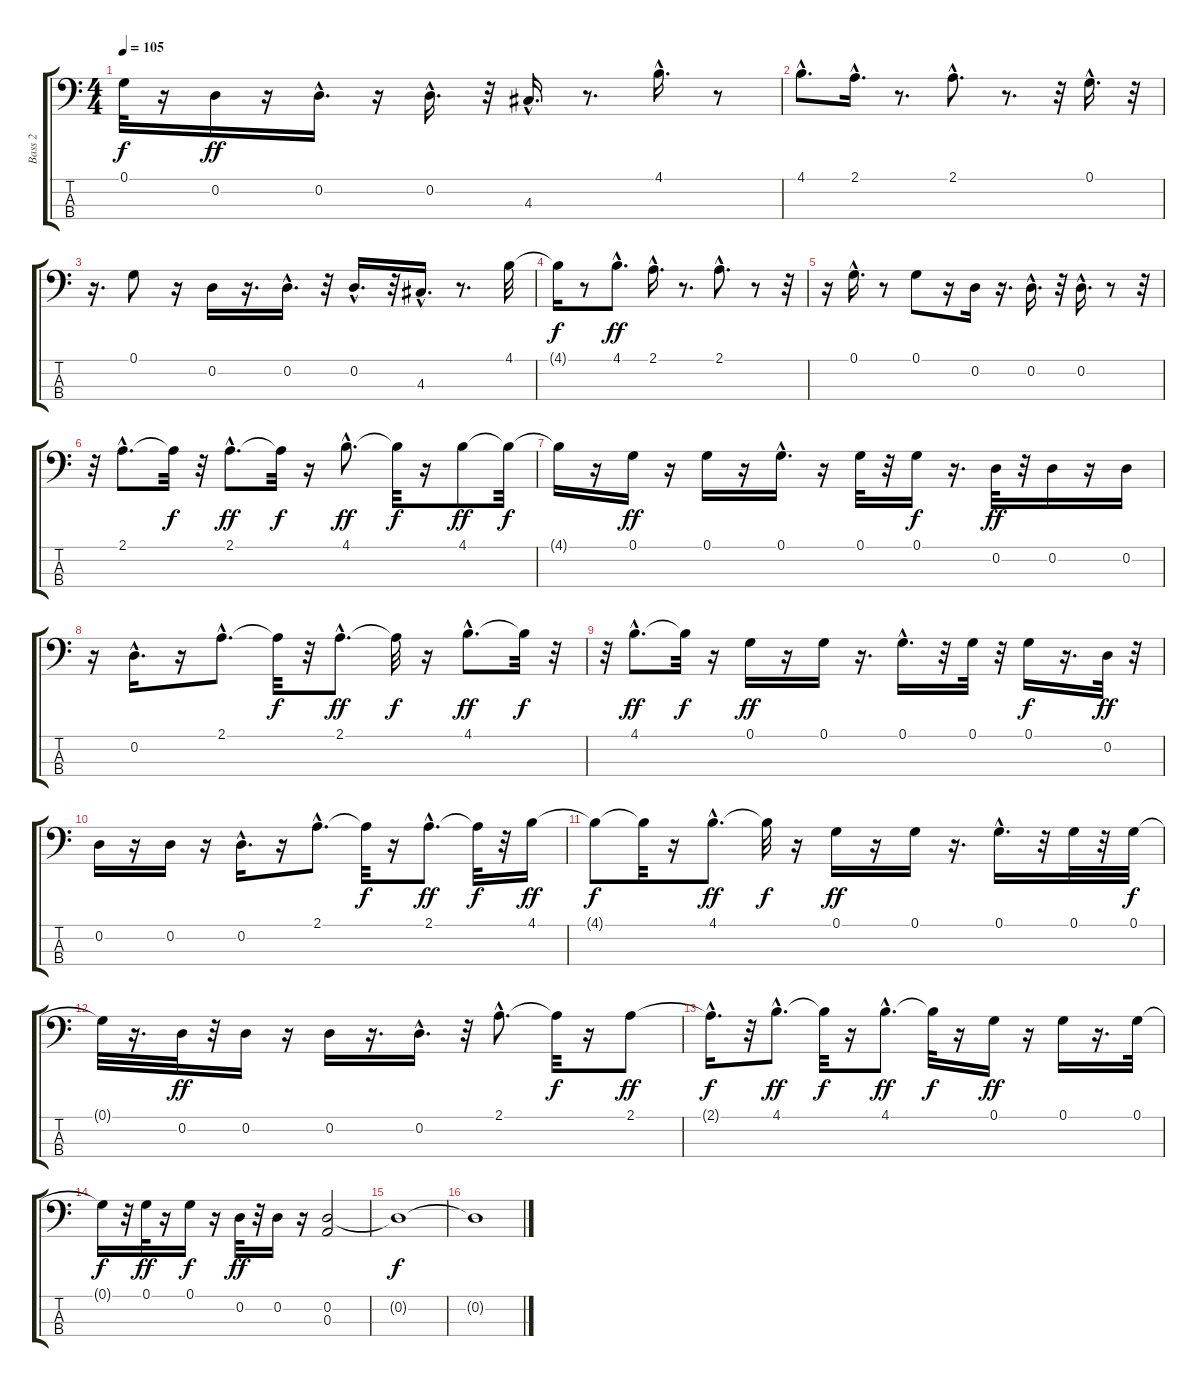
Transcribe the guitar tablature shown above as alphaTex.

\track ("Bass 2" "Bass 2") {instrument synthbass1}
\staff {score tabs}
\tuning (G2 D2 A1 E1) {hide}
\ts (4 4)
\tempo 105
\clef f4
\ks c
0.1{t}.32{dy f} r.16 0.2.16{dy ff} r.16 0.2{hac}.16{d} r.16 0.2{hac}.16{d} r.32 4.3{hac}.16{d} r.8{d} 4.1{hac}.16{d} r.8 |
4.1{hac}.8{d} 2.1{hac}.16{d} r.8{d} 2.1{hac}.8{d} r.8{d} r.32 0.1{hac}.16{d} r.32 |
r.16{d} 0.1.8 r.16 0.2.16 r.16{d} 0.2{hac}.16{d} r.32 0.2{hac}.16{d} r.32 4.3{hac}.16{d} r.8{d} 4.1.32 |
4.1{t}.16{dy f} r.8 4.1{hac}.8{d dy ff} 2.1{hac}.16{d} r.8{d} 2.1{hac}.8{d} r.8 r.32 |
r.16 0.1{hac}.16{d} r.8 0.1.8 r.16 0.2.16 r.16{d} 0.2{hac}.16{d} r.32 0.2{hac}.16{d} r.8 r.32 |
r.32 2.1{hac}.8{d} 2.1{t}.32{dy f} r.32 2.1{hac}.8{d dy ff} 2.1{t}.32{dy f} r.16 4.1{hac}.8{d dy ff} 4.1{t}.32{dy f} r.16 4.1.8{dy ff} 4.1{t}.32{dy f} |
4.1{t}.16 r.16 0.1.16{dy ff} r.16 0.1.16 r.16 0.1{hac}.16{d} r.16 0.1.32 r.32 0.1.16{dy f} r.16{d} 0.2.32{dy ff} r.32 0.2.16 r.16 0.2.16 |
r.16 0.2{hac}.16{d} r.16 2.1{hac}.8{d} 2.1{t}.32{dy f} r.32 2.1{hac}.8{d dy ff} 2.1{t}.32{dy f} r.16 4.1{hac}.8{d dy ff} 4.1{t}.32{dy f} r.32 |
r.32 4.1{hac}.8{d dy ff} 4.1{t}.32{dy f} r.16 0.1.16{dy ff} r.16 0.1.16 r.16{d} 0.1{hac}.16{d} r.32 0.1.32 r.32 0.1.16{dy f} r.16{d} 0.2.32{dy ff} r.32 |
0.2.16 r.16 0.2.16 r.16 0.2{hac}.16{d} r.16 2.1{hac}.8{d} 2.1{t}.32{dy f} r.16 2.1{hac}.8{d dy ff} 2.1{t}.32{dy f} r.32 4.1.16{dy ff} |
4.1{t}.8{dy f} 4.1{t}.32 r.16 4.1{hac}.8{d dy ff} 4.1{t}.32{dy f} r.16 0.1.16{dy ff} r.16 0.1.16 r.16{d} 0.1{hac}.16{d} r.32 0.1.32 r.32 0.1.32{dy f} |
0.1{t}.32 r.16{d} 0.2.32{dy ff} r.32 0.2.16 r.16 0.2.16 r.16{d} 0.2{hac}.16{d} r.32 2.1{hac}.8{d} 2.1{t}.32{dy f} r.16 2.1.8{dy ff} |
2.1{hac t}.16{d dy f} r.32 4.1{hac}.8{d dy ff} 4.1{t}.32{dy f} r.16 4.1{hac}.8{d dy ff} 4.1{t}.32{dy f} r.16 0.1.16{dy ff} r.16 0.1.16 r.16{d} 0.1.32 |
0.1{t}.16{dy f} r.32 0.1.32{dy ff} r.16 0.1.16{dy f} r.16 0.2.32{dy ff} r.32 0.2.16 r.16 (0.2 0.3).2 |
0.2{t}.1{dy f} |
0.2{t}.1
